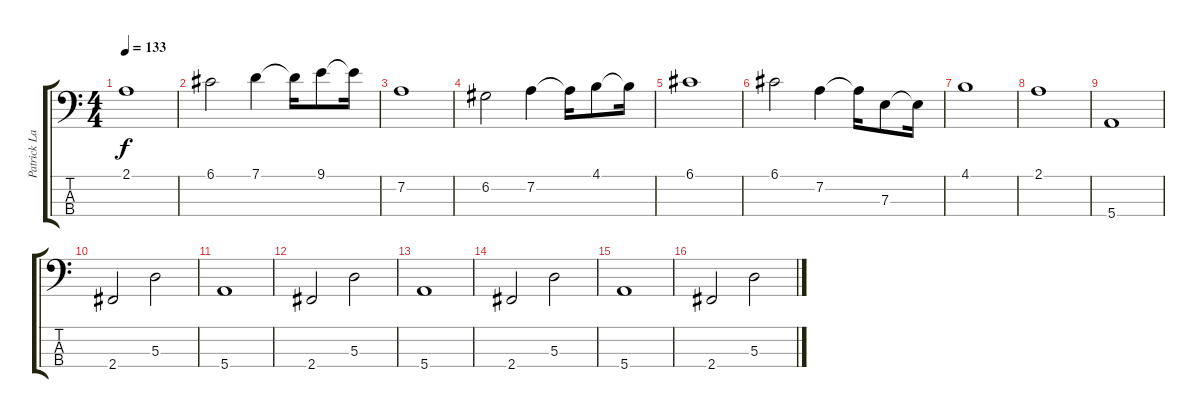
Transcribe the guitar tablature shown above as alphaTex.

\track ("Patrick Latreille" "Patrick La") {instrument electricbasspick}
\staff {score tabs}
\tuning (G2 D2 A1 E1) {hide}
\ts (4 4)
\tempo 133
\clef f4
\ks c
2.1.1{dy f} |
6.1.2 7.1.4 7.1{t}.16 9.1.8 9.1{t}.16 |
7.2.1 |
6.2.2 7.2.4 7.2{t}.16 4.1.8 4.1{t}.16 |
6.1.1 |
6.1.2 7.2.4 7.2{t}.16 7.3.8 7.3{t}.16 |
4.1.1 |
2.1.1 |
5.4.1 |
2.4.2 5.3.2 |
5.4.1 |
2.4.2 5.3.2 |
5.4.1 |
2.4.2 5.3.2 |
5.4.1 |
2.4.2 5.3.2
